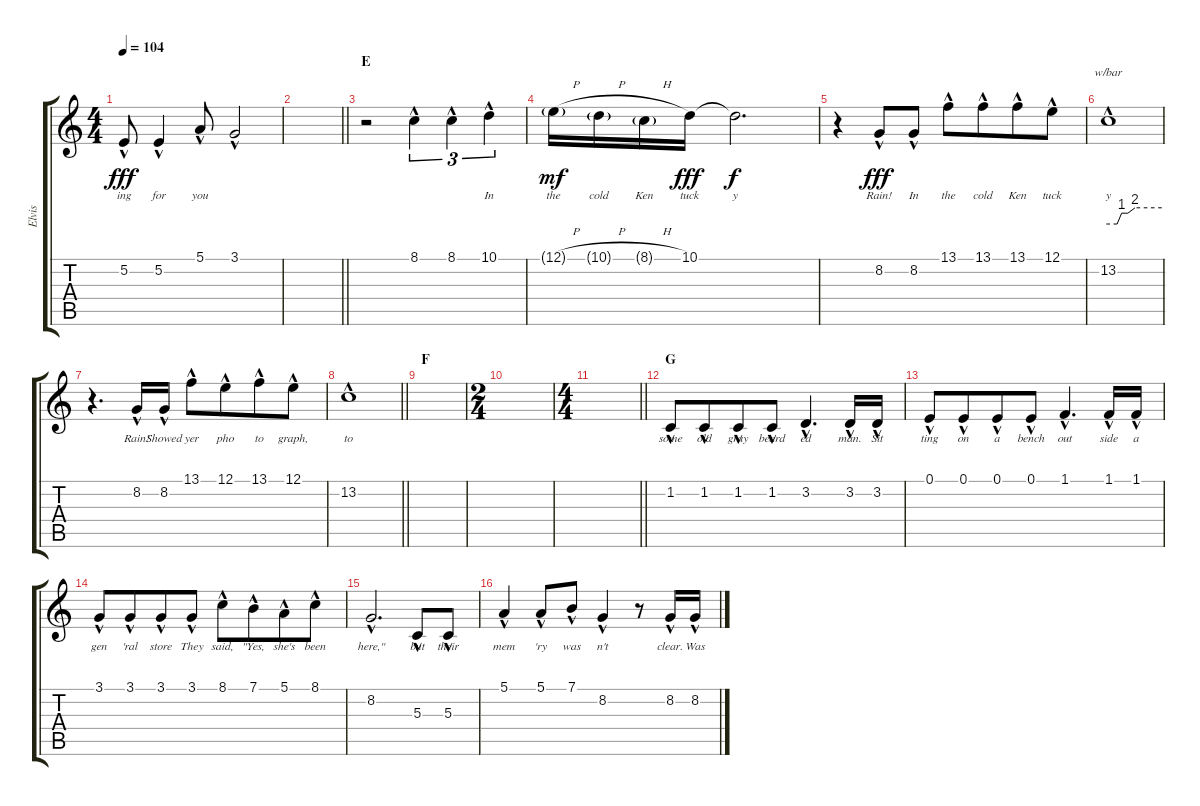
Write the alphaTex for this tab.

\track ("Elvis" "Elvis") {instrument voiceoohs}
\staff {score tabs}
\tuning (E4 B3 G3 D3 A2 E2) {hide}
\ts (4 4)
\tempo 104
\clef g2
\ks c
5.2{hac}.8{lyrics (0 "ing") lyrics (1 "") lyrics (2 "") lyrics (3 "") lyrics (4 "") dy fff} 5.2{hac}.4{lyrics (0 "for") lyrics (1 "") lyrics (2 "") lyrics (3 "") lyrics (4 "")} 5.1{hac}.8{lyrics (0 "you") lyrics (1 "") lyrics (2 "") lyrics (3 "") lyrics (4 "")} 3.1{hac}.2{lyrics (0 "") lyrics (1 "") lyrics (2 "") lyrics (3 "") lyrics (4 "")} |
\barLineRight lightlight
|
\section ("" "E")
r.2 8.1{hac}.4{tu (3 2) lyrics (0 "") lyrics (1 "") lyrics (2 "") lyrics (3 "") lyrics (4 "")} 8.1{hac}.4{tu (3 2) lyrics (0 "") lyrics (1 "") lyrics (2 "") lyrics (3 "") lyrics (4 "")} 10.1{hac}.4{tu (3 2) lyrics (0 "In") lyrics (1 "") lyrics (2 "") lyrics (3 "") lyrics (4 "")} |
12.1{h g}.16{lyrics (0 "the") lyrics (1 "") lyrics (2 "") lyrics (3 "") lyrics (4 "") dy mf} 10.1{h g}.16{lyrics (0 "cold") lyrics (1 "") lyrics (2 "") lyrics (3 "") lyrics (4 "")} 8.1{h g}.16{lyrics (0 "Ken") lyrics (1 "") lyrics (2 "") lyrics (3 "") lyrics (4 "")} 10.1.16{lyrics (0 "tuck") lyrics (1 "") lyrics (2 "") lyrics (3 "") lyrics (4 "") dy fff} 10.1{t}.2{d lyrics (0 "y") lyrics (1 "") lyrics (2 "") lyrics (3 "") lyrics (4 "") dy f} |
r.4 8.2{hac}.8{lyrics (0 "Rain!") lyrics (1 "") lyrics (2 "") lyrics (3 "") lyrics (4 "") dy fff} 8.2{hac}.8{lyrics (0 "In") lyrics (1 "") lyrics (2 "") lyrics (3 "") lyrics (4 "")} 13.1{hac}.8{lyrics (0 "the") lyrics (1 "") lyrics (2 "") lyrics (3 "") lyrics (4 "")} 13.1{hac}.8{lyrics (0 "cold") lyrics (1 "") lyrics (2 "") lyrics (3 "") lyrics (4 "") beam merge} 13.1{hac}.8{lyrics (0 "Ken") lyrics (1 "") lyrics (2 "") lyrics (3 "") lyrics (4 "")} 12.1{hac}.8{lyrics (0 "tuck") lyrics (1 "") lyrics (2 "") lyrics (3 "") lyrics (4 "")} |
13.2{hac}.1{tbe (custom default 0 0 10 0 15 4 22 4 30 8 60 8) lyrics (0 "y") lyrics (1 "") lyrics (2 "") lyrics (3 "") lyrics (4 "")} |
r.4{d} 8.2{hac}.16{lyrics (0 "Rain!") lyrics (1 "") lyrics (2 "") lyrics (3 "") lyrics (4 "")} 8.2{hac}.16{lyrics (0 "Showed") lyrics (1 "") lyrics (2 "") lyrics (3 "") lyrics (4 "")} 13.1{hac}.8{lyrics (0 "yer") lyrics (1 "") lyrics (2 "") lyrics (3 "") lyrics (4 "")} 12.1{hac}.8{lyrics (0 "pho") lyrics (1 "") lyrics (2 "") lyrics (3 "") lyrics (4 "") beam merge} 13.1{hac}.8{lyrics (0 "to") lyrics (1 "") lyrics (2 "") lyrics (3 "") lyrics (4 "")} 12.1{hac}.8{lyrics (0 "graph,") lyrics (1 "") lyrics (2 "") lyrics (3 "") lyrics (4 "")} |
\barLineRight lightlight
13.2{hac}.1{lyrics (0 "to") lyrics (1 "") lyrics (2 "") lyrics (3 "") lyrics (4 "")} |
\section ("" "F")
|
\ts (2 4)
|
\ts (4 4)
\barLineRight lightlight
|
\section ("" "G")
1.2{hac}.8{lyrics (0 "some") lyrics (1 "") lyrics (2 "") lyrics (3 "") lyrics (4 "")} 1.2{hac}.8{lyrics (0 "old") lyrics (1 "") lyrics (2 "") lyrics (3 "") lyrics (4 "") beam merge} 1.2{hac}.8{lyrics (0 "gray") lyrics (1 "") lyrics (2 "") lyrics (3 "") lyrics (4 "")} 1.2{hac}.8{lyrics (0 "beard") lyrics (1 "") lyrics (2 "") lyrics (3 "") lyrics (4 "")} 3.2{hac}.4{d lyrics (0 "ed") lyrics (1 "") lyrics (2 "") lyrics (3 "") lyrics (4 "")} 3.2{hac}.16{lyrics (0 "man.") lyrics (1 "") lyrics (2 "") lyrics (3 "") lyrics (4 "")} 3.2{hac}.16{lyrics (0 "Sit") lyrics (1 "") lyrics (2 "") lyrics (3 "") lyrics (4 "")} |
0.1{hac}.8{lyrics (0 "ting") lyrics (1 "") lyrics (2 "") lyrics (3 "") lyrics (4 "")} 0.1{hac}.8{lyrics (0 "on") lyrics (1 "") lyrics (2 "") lyrics (3 "") lyrics (4 "") beam merge} 0.1{hac}.8{lyrics (0 "a") lyrics (1 "") lyrics (2 "") lyrics (3 "") lyrics (4 "")} 0.1{hac}.8{lyrics (0 "bench") lyrics (1 "") lyrics (2 "") lyrics (3 "") lyrics (4 "")} 1.1{hac}.4{d lyrics (0 "out") lyrics (1 "") lyrics (2 "") lyrics (3 "") lyrics (4 "")} 1.1{hac}.16{lyrics (0 "side") lyrics (1 "") lyrics (2 "") lyrics (3 "") lyrics (4 "")} 1.1{hac}.16{lyrics (0 "a") lyrics (1 "") lyrics (2 "") lyrics (3 "") lyrics (4 "")} |
3.1{hac}.8{lyrics (0 "gen") lyrics (1 "") lyrics (2 "") lyrics (3 "") lyrics (4 "")} 3.1{hac}.8{lyrics (0 "'ral") lyrics (1 "") lyrics (2 "") lyrics (3 "") lyrics (4 "") beam merge} 3.1{hac}.8{lyrics (0 "store") lyrics (1 "") lyrics (2 "") lyrics (3 "") lyrics (4 "")} 3.1{hac}.8{lyrics (0 "They") lyrics (1 "") lyrics (2 "") lyrics (3 "") lyrics (4 "")} 8.1{hac}.8{lyrics (0 "said,") lyrics (1 "") lyrics (2 "") lyrics (3 "") lyrics (4 "")} 7.1{hac}.8{lyrics (0 "\"Yes,") lyrics (1 "") lyrics (2 "") lyrics (3 "") lyrics (4 "") beam merge} 5.1{hac}.8{lyrics (0 "she's") lyrics (1 "") lyrics (2 "") lyrics (3 "") lyrics (4 "")} 8.1{hac}.8{lyrics (0 "been") lyrics (1 "") lyrics (2 "") lyrics (3 "") lyrics (4 "")} |
8.2{hac}.2{d lyrics (0 "here,\"") lyrics (1 "") lyrics (2 "") lyrics (3 "") lyrics (4 "")} 5.3{hac}.8{lyrics (0 "but") lyrics (1 "") lyrics (2 "") lyrics (3 "") lyrics (4 "")} 5.3{hac}.8{lyrics (0 "their") lyrics (1 "") lyrics (2 "") lyrics (3 "") lyrics (4 "")} |
5.1{hac}.4{lyrics (0 "mem") lyrics (1 "") lyrics (2 "") lyrics (3 "") lyrics (4 "")} 5.1{hac}.8{lyrics (0 "'ry") lyrics (1 "") lyrics (2 "") lyrics (3 "") lyrics (4 "")} 7.1{hac}.8{lyrics (0 "was") lyrics (1 "") lyrics (2 "") lyrics (3 "") lyrics (4 "")} 8.2{hac}.4{lyrics (0 "n't") lyrics (1 "") lyrics (2 "") lyrics (3 "") lyrics (4 "")} r.8 8.2{hac}.16{lyrics (0 "clear.") lyrics (1 "") lyrics (2 "") lyrics (3 "") lyrics (4 "")} 8.2{hac}.16{lyrics (0 "Was") lyrics (1 "") lyrics (2 "") lyrics (3 "") lyrics (4 "")}
